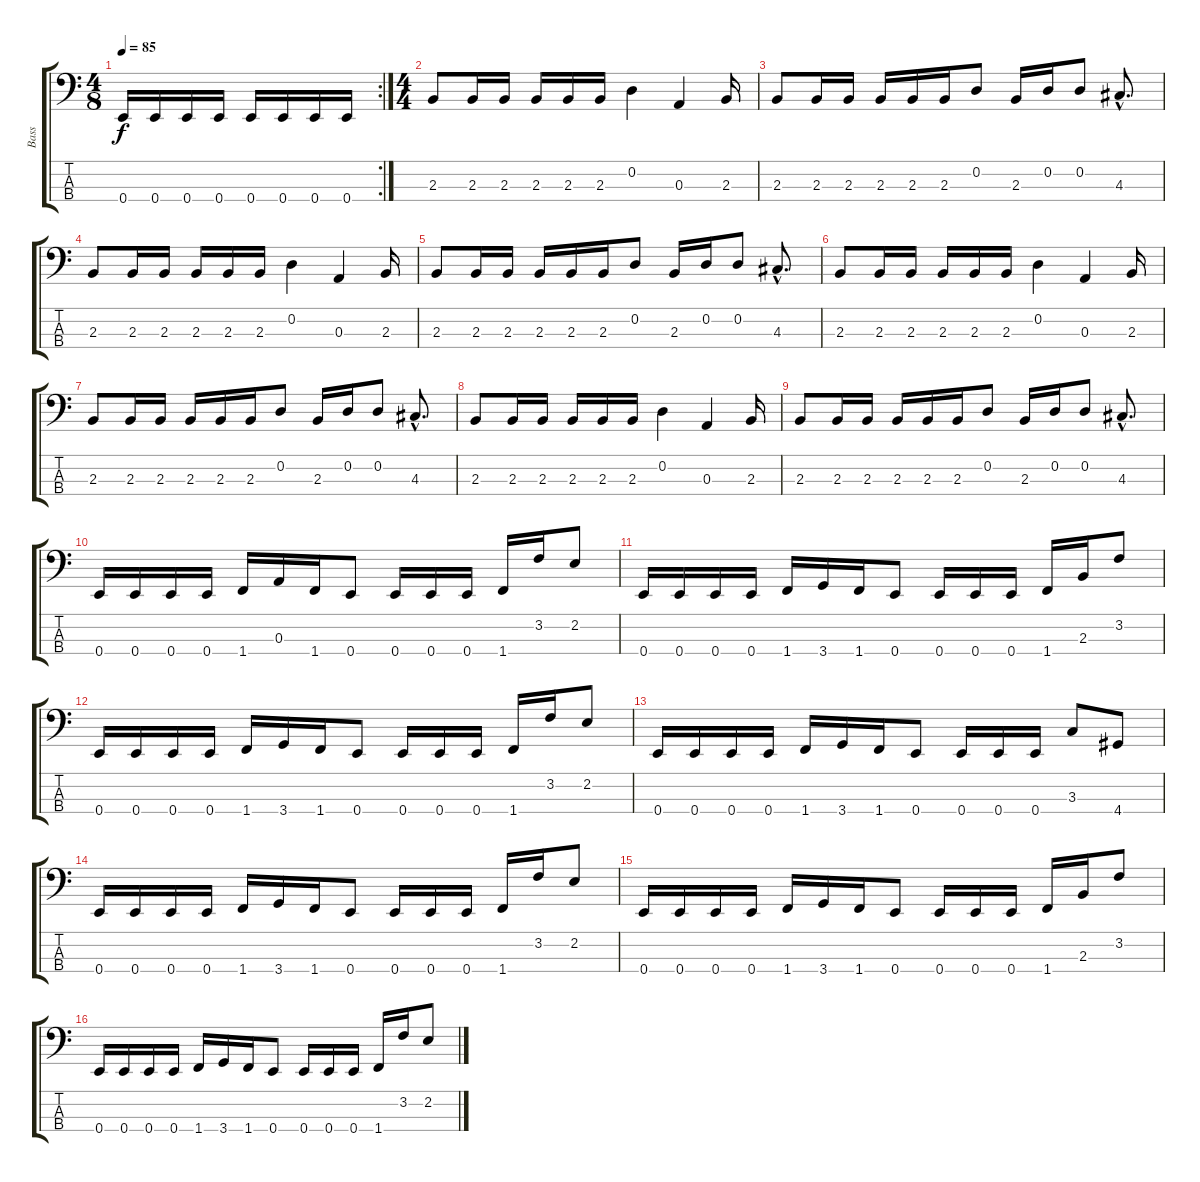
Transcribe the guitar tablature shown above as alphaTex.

\track ("Bass" "Bass") {instrument electricbassfinger}
\staff {score tabs}
\tuning (G2 D2 A1 E1) {hide}
\rc 2
\ts (4 8)
\tempo 85
\clef f4
\ks c
0.4.16{dy f} 0.4.16 0.4.16 0.4.16 0.4.16 0.4.16 0.4.16 0.4.16 |
\ts (4 4)
2.3.8 2.3.16 2.3.16 2.3.16 2.3.16 2.3.16 0.2.4 0.3.4 2.3.16 |
2.3.8 2.3.16 2.3.16 2.3.16 2.3.16 2.3.16 0.2.8 2.3.16 0.2.16 0.2.8 4.3{hac}.8{d} |
2.3.8 2.3.16 2.3.16 2.3.16 2.3.16 2.3.16 0.2.4 0.3.4 2.3.16 |
2.3.8 2.3.16 2.3.16 2.3.16 2.3.16 2.3.16 0.2.8 2.3.16 0.2.16 0.2.8 4.3{hac}.8{d} |
2.3.8 2.3.16 2.3.16 2.3.16 2.3.16 2.3.16 0.2.4 0.3.4 2.3.16 |
2.3.8 2.3.16 2.3.16 2.3.16 2.3.16 2.3.16 0.2.8 2.3.16 0.2.16 0.2.8 4.3{hac}.8{d} |
2.3.8 2.3.16 2.3.16 2.3.16 2.3.16 2.3.16 0.2.4 0.3.4 2.3.16 |
2.3.8 2.3.16 2.3.16 2.3.16 2.3.16 2.3.16 0.2.8 2.3.16 0.2.16 0.2.8 4.3{hac}.8{d} |
0.4.16 0.4.16 0.4.16 0.4.16 1.4.16 0.3.16 1.4.16 0.4.8 0.4.16 0.4.16 0.4.16 1.4.16 3.2.16 2.2.8 |
0.4.16 0.4.16 0.4.16 0.4.16 1.4.16 3.4.16 1.4.16 0.4.8 0.4.16 0.4.16 0.4.16 1.4.16 2.3.16 3.2.8 |
0.4.16 0.4.16 0.4.16 0.4.16 1.4.16 3.4.16 1.4.16 0.4.8 0.4.16 0.4.16 0.4.16 1.4.16 3.2.16 2.2.8 |
0.4.16 0.4.16 0.4.16 0.4.16 1.4.16 3.4.16 1.4.16 0.4.8 0.4.16 0.4.16 0.4.16 3.3.8 4.4.8 |
0.4.16 0.4.16 0.4.16 0.4.16 1.4.16 3.4.16 1.4.16 0.4.8 0.4.16 0.4.16 0.4.16 1.4.16 3.2.16 2.2.8 |
0.4.16 0.4.16 0.4.16 0.4.16 1.4.16 3.4.16 1.4.16 0.4.8 0.4.16 0.4.16 0.4.16 1.4.16 2.3.16 3.2.8 |
0.4.16 0.4.16 0.4.16 0.4.16 1.4.16 3.4.16 1.4.16 0.4.8 0.4.16 0.4.16 0.4.16 1.4.16 3.2.16 2.2.8
